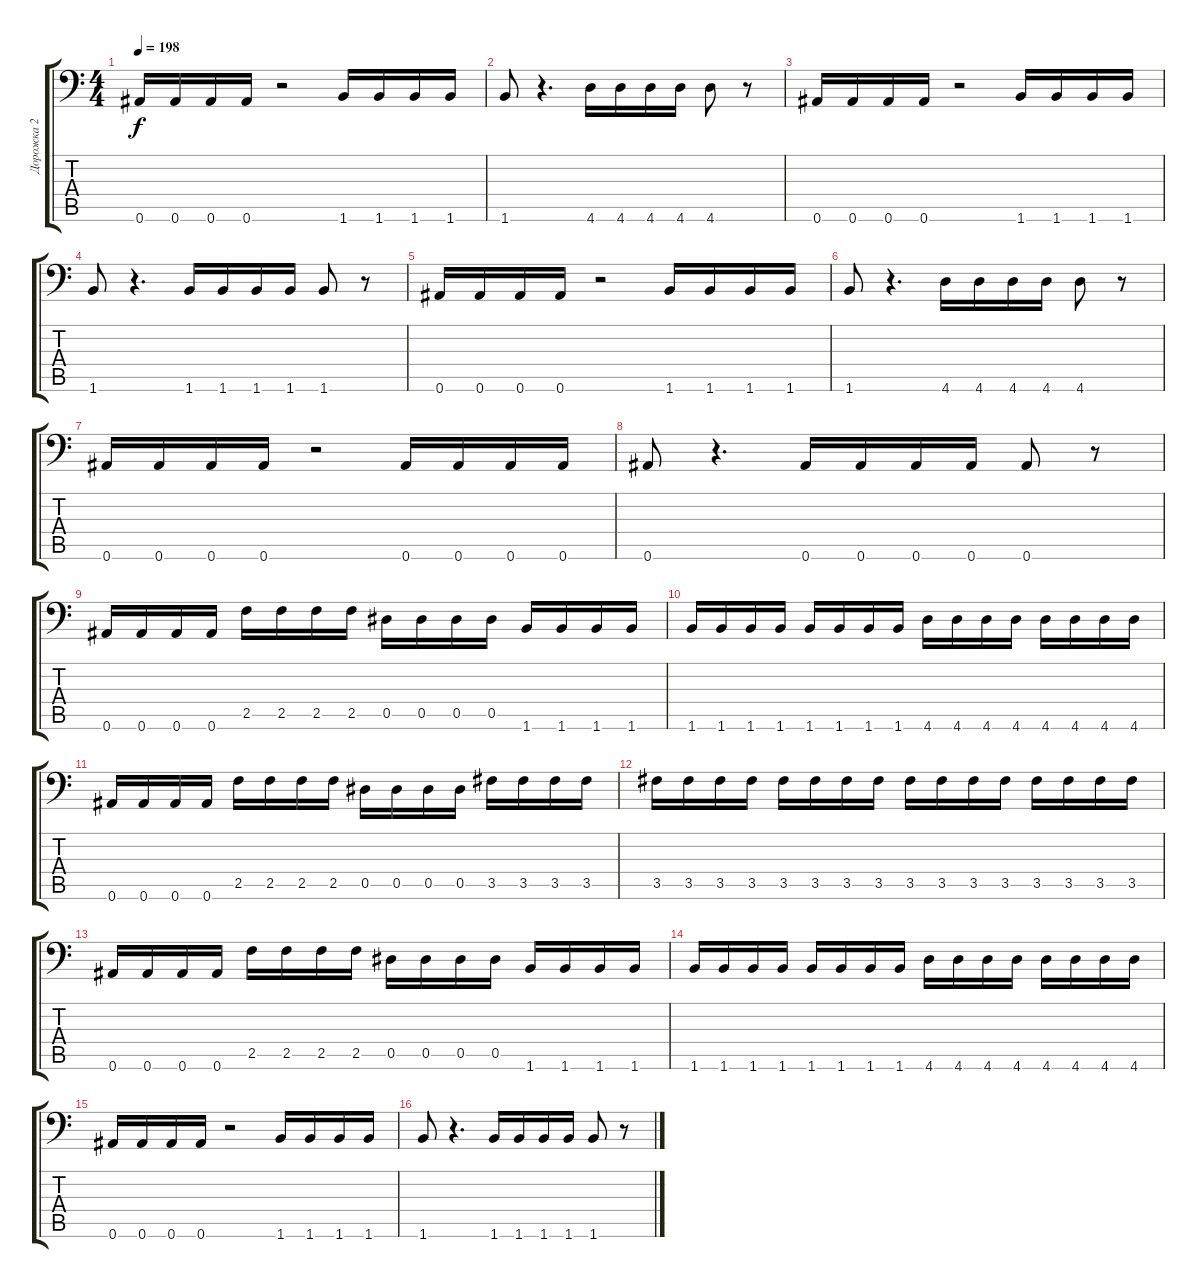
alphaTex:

\track ("Дорожка 2" "Дорожка 2") {instrument distortionguitar}
\staff {score tabs}
\tuning (Bb3 F3 Db3 Ab2 Eb2 Bb1) {hide}
\ts (4 4)
\tempo 198
\clef f4
\ks c
0.6.16{dy f} 0.6.16 0.6.16 0.6.16 r.2 1.6.16 1.6.16 1.6.16 1.6.16 |
1.6.8 r.4{d} 4.6.16 4.6.16 4.6.16 4.6.16 4.6.8 r.8 |
0.6.16 0.6.16 0.6.16 0.6.16 r.2 1.6.16 1.6.16 1.6.16 1.6.16 |
1.6.8 r.4{d} 1.6.16 1.6.16 1.6.16 1.6.16 1.6.8 r.8 |
0.6.16 0.6.16 0.6.16 0.6.16 r.2 1.6.16 1.6.16 1.6.16 1.6.16 |
1.6.8 r.4{d} 4.6.16 4.6.16 4.6.16 4.6.16 4.6.8 r.8 |
0.6.16 0.6.16 0.6.16 0.6.16 r.2 0.6.16 0.6.16 0.6.16 0.6.16 |
0.6.8 r.4{d} 0.6.16 0.6.16 0.6.16 0.6.16 0.6.8 r.8 |
0.6.16 0.6.16 0.6.16 0.6.16 2.5.16 2.5.16 2.5.16 2.5.16 0.5.16 0.5.16 0.5.16 0.5.16 1.6.16 1.6.16 1.6.16 1.6.16 |
1.6.16 1.6.16 1.6.16 1.6.16 1.6.16 1.6.16 1.6.16 1.6.16 4.6.16 4.6.16 4.6.16 4.6.16 4.6.16 4.6.16 4.6.16 4.6.16 |
0.6.16 0.6.16 0.6.16 0.6.16 2.5.16 2.5.16 2.5.16 2.5.16 0.5.16 0.5.16 0.5.16 0.5.16 3.5.16 3.5.16 3.5.16 3.5.16 |
3.5.16 3.5.16 3.5.16 3.5.16 3.5.16 3.5.16 3.5.16 3.5.16 3.5.16 3.5.16 3.5.16 3.5.16 3.5.16 3.5.16 3.5.16 3.5.16 |
0.6.16 0.6.16 0.6.16 0.6.16 2.5.16 2.5.16 2.5.16 2.5.16 0.5.16 0.5.16 0.5.16 0.5.16 1.6.16 1.6.16 1.6.16 1.6.16 |
1.6.16 1.6.16 1.6.16 1.6.16 1.6.16 1.6.16 1.6.16 1.6.16 4.6.16 4.6.16 4.6.16 4.6.16 4.6.16 4.6.16 4.6.16 4.6.16 |
0.6.16 0.6.16 0.6.16 0.6.16 r.2 1.6.16 1.6.16 1.6.16 1.6.16 |
1.6.8 r.4{d} 1.6.16 1.6.16 1.6.16 1.6.16 1.6.8 r.8
